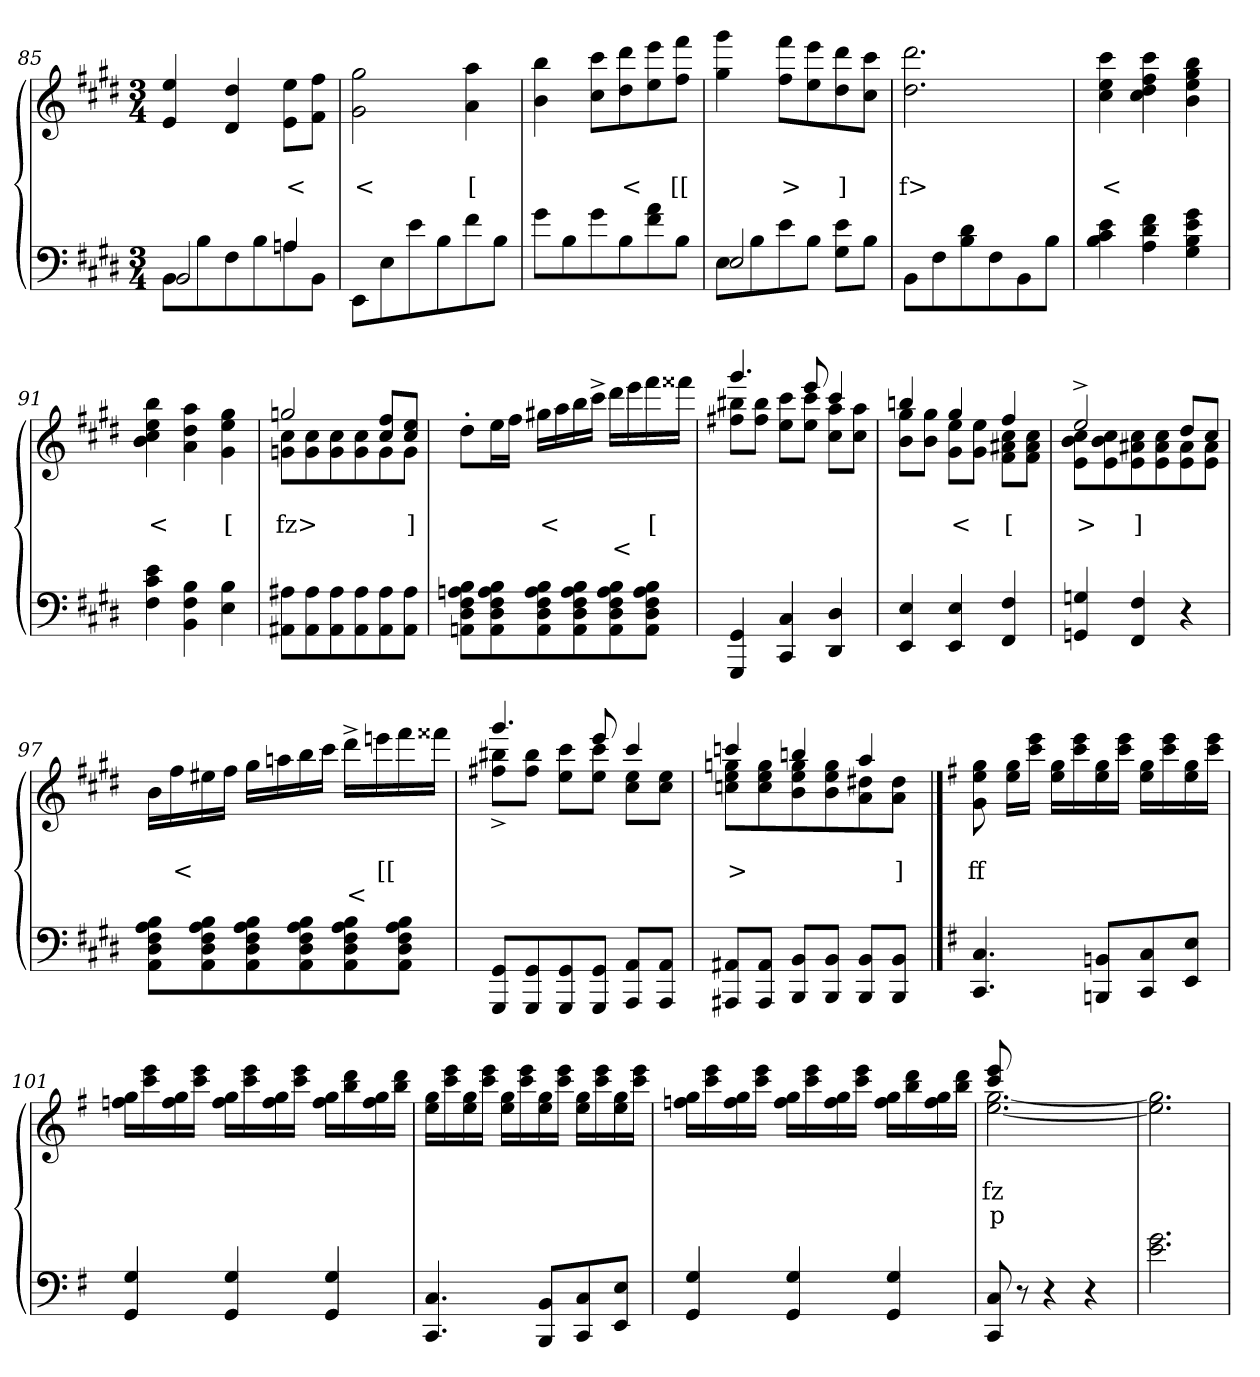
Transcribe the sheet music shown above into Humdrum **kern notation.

**kern	**kern	**text	**text	**text
*part2	*part1	*part1	*part1	*part1
*staff2	*staff1	*staff1	*staff1	*staff1
*clefF4	*clefG2	*	*	*
*k[f#c#g#d#]	*k[f#c#g#d#]	*	*	*
*M3/4	*M3/4	*	*	*
=85	=85	=85	=85	=85
*^	*	*	*	*
8BB\L	2BB/	4ee 4e	.	.	.
8B	.	.	.	.	.
8F#	.	4dd# 4d#	.	.	.
8B	.	.	.	.	.
8An	4A/	8ee 8eL	.	<	.
8BBJ	.	8ff# 8f#J	.	.	.
*v	*v	*	*	*	*
=86	=86	=86	=86	=86
8EEL	2gg# 2g#	.	<	.
8E	.	.	.	.
8e	.	.	.	.
8B	.	.	.	.
8f#	4aa 4a	.	[	.
8BJ	.	.	.	.
=87	=87	=87	=87	=87
8g#L	4bb 4b	.	.	.
8B	.	.	.	.
8g#	8ccc# 8cc#L	.	.	.
8B	8ddd# 8dd#	.	<	.
8a 8f#	8eee 8ee	.	.	.
8BJ	8fff# 8ff#J	.	[[	.
=88	=88	=88	=88	=88
*^	*	*	*	*
8E\L	2E/	4ggg# 4gg#	.	.	.
8B	.	.	.	.	.
8e	.	8fff# 8ff#L	.	>	.
8BJ	.	8eee 8ee	.	.	.
8e 8G#L	4ryy	8ddd# 8dd#	.	]	.
8BJ	.	8ccc# 8cc#J	.	.	.
*v	*v	*	*	*	*
=89	=89	=89	=89	=89
8BBL	2.ddd# 2.dd#	.	f>	.
8F#	.	.	.	.
8d# 8B	.	.	.	.
8F#	.	.	.	.
8BB	.	.	.	.
8BJ	.	.	.	.
=90	=90	=90	=90	=90
4e 4c# 4B	4ccc# 4ee 4cc#	.	<	.
4f# 4d# 4A	4ccc# 4ff# 4dd# 4cc#	.	.	.
4g# 4e 4B 4G#	4bb 4gg# 4ee 4b	.	.	.
=91	=91	=91	=91	=91
4e 4c# 4F#	4bb 4ee 4cc# 4b	.	<	.
4B 4F# 4BB	4aa 4dd# 4a	.	.	.
4B 4E	4gg# 4ee 4g#	.	[	.
=92	=92	=92	=92	=92
*	*^	*	*	*
8A#X 8AA#XL	2ggn	8cc# 8gnL	.	fz>	.
8A# 8AA#	.	8cc# 8g	.	.	.
8A# 8AA#	.	8cc# 8g	.	.	.
8A# 8AA#	.	8cc# 8g	.	.	.
8A# 8AA#	8ff# 8cc#L	8g	.	.	.
8A# 8AA#J	8ee 8cc#J	8gJ	.	]	.
*	*v	*v	*	*	*
=93	=93	=93	=93	=93
8B 8An 8F# 8D# 8AAnL	8dd#'>L	.	.	.
8B 8A 8F# 8D# 8AA	16eeL	.	.	.
.	16ff#JJ	.	.	.
8B 8A 8F# 8D# 8AA	16gg#XLL	.	<	.
.	16aa	.	.	.
8B 8A 8F# 8D# 8AA	16bb	.	.	.
.	16ccc#^>JJ	.	.	.
8B 8A 8F# 8D# 8AA	16ddd#LL	.	.	<
.	16eee	.	.	.
8B 8A 8F# 8D# 8AAJ	16fff#	.	[	.
.	16fff##XJJ	.	.	.
=94	=94	=94	=94	=94
*	*^	*	*	*
4GG# 4GGG#	4.ggg#	8bb#X 8ff#XL	.	.	.
.	.	8bb# 8ff#J	.	.	.
4C# 4CC#	.	8ccc# 8eeL	.	.	.
.	8eee	8ccc# 8eeJ	.	.	.
4D# 4DD#	4ccc#	8aa 8cc#L	.	.	.
.	.	8aa 8cc#J	.	.	.
=95	=95	=95	=95	=95	=95
4E 4EE	4bbn	8gg# 8bL	.	.	.
.	.	8gg# 8bJ	.	.	.
4E 4EE	4gg#	8ee 8g#L	.	<	.
.	.	8ee 8g#J	.	.	.
4F# 4FF#	4ff#	8cc# 8a#X 8f#L	.	[	.
.	.	8cc# 8a# 8f#J	.	.	.
=96	=96	=96	=96	=96	=96
4Gn 4GGn	2ee^>	8cc# 8b 8eL	.	>	.
.	.	8cc# 8b 8e	.	.	.
4F# 4FF#	.	8cc# 8a#X 8e	.	]	.
.	.	8cc# 8a# 8e	.	.	.
4r	8dd#L	8a# 8e	.	.	.
.	8cc#J	8a# 8eJ	.	.	.
*	*v	*v	*	*	*
=97	=97	=97	=97	=97
8B 8A 8F# 8D# 8AAL	16bLL	.	.	.
.	16ff#	.	<	.
8B 8A 8F# 8D# 8AA	16ee#X	.	.	.
.	16ff#JJ	.	.	.
8B 8A 8F# 8D# 8AA	16gg#LL	.	.	.
.	16aan	.	.	.
8B 8A 8F# 8D# 8AA	16bb	.	.	.
.	16ccc#JJ	.	.	.
8B 8A 8F# 8D# 8AA	16ddd#^>LL	.	.	<
.	16eeen	.	.	.
8B 8A 8F# 8D# 8AAJ	16fff#	.	[[	.
.	16fff##XJJ	.	.	.
=98	=98	=98	=98	=98
*	*^	*	*	*
8GG# 8GGG#L	4.ggg#	8bb#X^> 8ff#X^>L	.	.	.
8GG# 8GGG#	.	8bb# 8ff#J	.	.	.
8GG# 8GGG#	.	8ccc# 8eeL	.	.	.
8GG# 8GGG#J	8eee	8ccc# 8eeJ	.	.	.
8AA 8AAAL	4ccc#	8ee 8cc#L	.	.	.
8AA 8AAAJ	.	8ee 8cc#J	.	.	.
=99	=99	=99	=99	=99	=99
8AA#X 8AAA#XL	4cccn	8ggn 8ee 8ccnL	.	>	.
8AA# 8AAA#J	.	8gg 8ee 8cc	.	.	.
8BB 8BBBL	4bbn	8gg 8ee 8b	.	.	.
8BB 8BBBJ	.	8gg 8ee 8b	.	.	.
8BB 8BBBL	4aa	8dd#X 8a	.	.	.
8BB 8BBBJ	.	8dd# 8aJ	.	]	.
*	*v	*v	*	*	*
*k[]	*k[]	*	*	*
==100	==100	==100	==100	==100
*k[f#]	*k[f#]	*	*	*
4.C 4.CC	8gg 8ee 8g	.	ff	.
.	16gg 16eeLL	.	.	.
.	16eee 16cccJJ	.	.	.
.	16gg 16eeLL	.	.	.
.	16eee 16ccc	.	.	.
8BBn 8BBBnL	16gg 16ee	.	.	.
.	16eee 16cccJJ	.	.	.
8C 8CC	16gg 16eeLL	.	.	.
.	16eee 16ccc	.	.	.
8E 8EEJ	16gg 16ee	.	.	.
.	16eee 16cccJJ	.	.	.
=101	=101	=101	=101	=101
4G 4GG	16gg 16ffnLL	.	.	.
.	16eee 16ccc	.	.	.
.	16gg 16ff	.	.	.
.	16eee 16cccJJ	.	.	.
4G 4GG	16gg 16ffLL	.	.	.
.	16eee 16ccc	.	.	.
.	16gg 16ff	.	.	.
.	16eee 16cccJJ	.	.	.
4G 4GG	16gg 16ffLL	.	.	.
.	16ddd 16bb	.	.	.
.	16gg 16ff	.	.	.
.	16ddd 16bbJJ	.	.	.
=102	=102	=102	=102	=102
4.C 4.CC	16gg 16eeLL	.	.	.
.	16eee 16ccc	.	.	.
.	16gg 16ee	.	.	.
.	16eee 16cccJJ	.	.	.
.	16gg 16eeLL	.	.	.
.	16eee 16ccc	.	.	.
8BB 8BBBL	16gg 16ee	.	.	.
.	16eee 16cccJJ	.	.	.
8C 8CC	16gg 16eeLL	.	.	.
.	16eee 16ccc	.	.	.
8E 8EEJ	16gg 16ee	.	.	.
.	16eee 16cccJJ	.	.	.
=103	=103	=103	=103	=103
4G 4GG	16gg 16ffnLL	.	.	.
.	16eee 16ccc	.	.	.
.	16gg 16ff	.	.	.
.	16eee 16cccJJ	.	.	.
4G 4GG	16gg 16ffLL	.	.	.
.	16eee 16ccc	.	.	.
.	16gg 16ff	.	.	.
.	16eee 16cccJJ	.	.	.
4G 4GG	16gg 16ffLL	.	.	.
.	16ddd 16bb	.	.	.
.	16gg 16ff	.	.	.
.	16ddd 16bbJJ	.	.	.
=104	=104	=104	=104	=104
*	*^	*	*	*
8C 8CC	8eee 8ccc	[2.gg [2.ee	.	fz	p
8r	2ryy	.	.	.	.
4r	.	.	.	.	.
4r	.	.	.	.	.
.	8ryy	.	.	.	.
*	*v	*v	*	*	*
=105	=105	=105	=105	=105
2.g 2.e	2.gg] 2.ee]	.	.	.
=	=	=	=	=
*-	*-	*-	*-	*-
